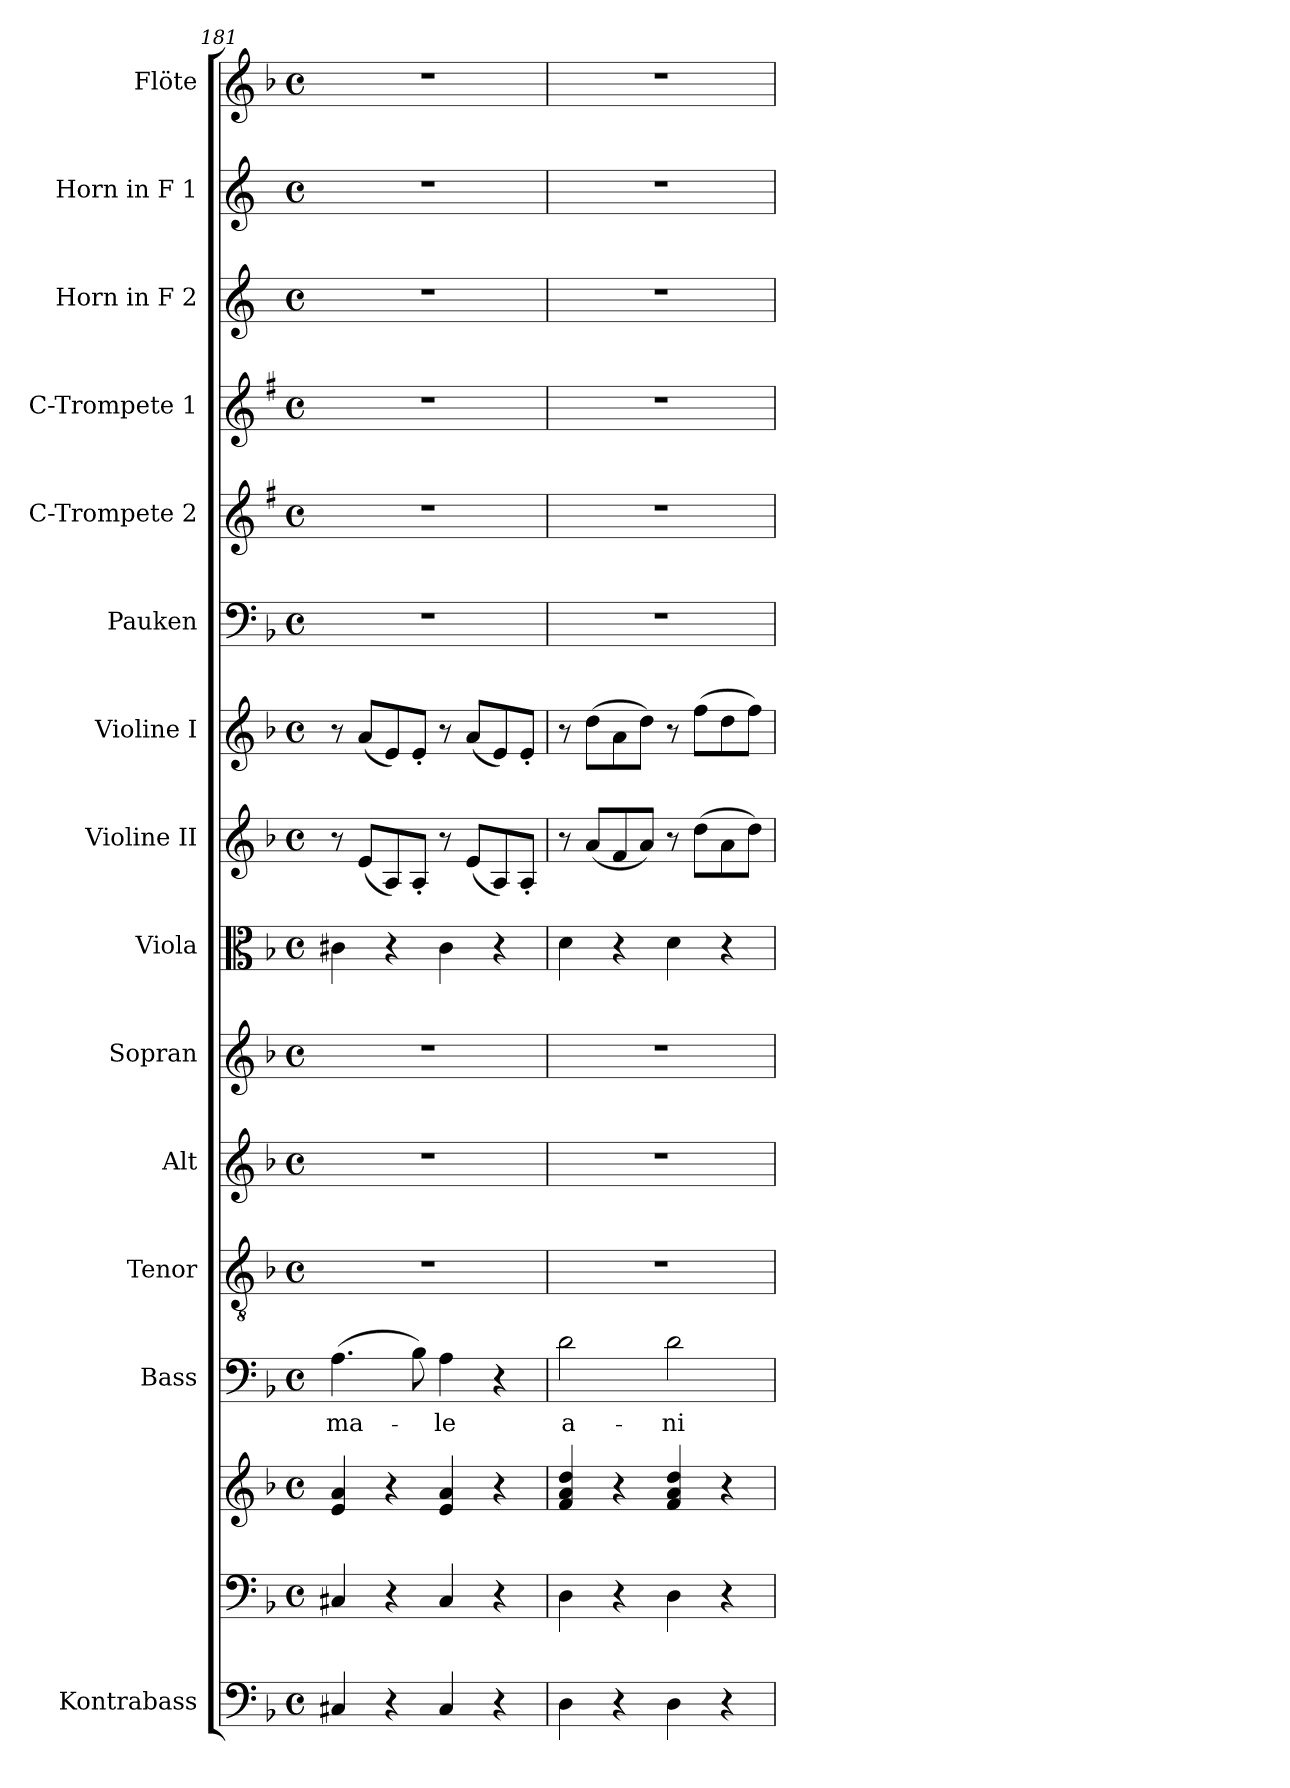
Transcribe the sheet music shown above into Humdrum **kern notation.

**kern	**kern	**kern	**kern	**text	**kern	**kern	**kern	**kern	**kern	**kern	**kern	**kern	**kern	**kern	**kern	**kern
*part15	*part14	*part14	*part13	*part13	*part12	*part11	*part10	*part9	*part8	*part7	*part6	*part5	*part4	*part3	*part2	*part1
*staff16	*staff15	*staff14	*staff13	*staff13	*staff12	*staff11	*staff10	*staff9	*staff8	*staff7	*staff6	*staff5	*staff4	*staff3	*staff2	*staff1
*I"Kontrabass	*	*	*I"Bass	*	*I"Tenor	*I"Alt	*I"Sopran	*I"Viola	*I"Violine II	*I"Violine I	*I"Pauken	*I"C-Trompete 2	*I"C-Trompete 1	*I"Horn in F 2	*I"Horn in F 1	*I"Flöte
*I'Kb.	*	*	*I'B.	*	*I'T.	*I'A.	*I'S.	*I'Vla.	*I'Vl. II	*I'Vl. I	*I'Pk.	*I'C Trp. 2	*I'C Trp. 1	*	*	*I'Fl.
*clefF4	*clefF4	*clefG2	*clefF4	*	*clefGv2	*clefG2	*clefG2	*clefC3	*clefG2	*clefG2	*clefF4	*clefG2	*clefG2	*clefG2	*clefG2	*clefG2
*ITrd7c12	*	*	*	*	*	*	*	*	*	*	*	*ITrd1c2	*ITrd1c2	*ITrd4c7	*ITrd4c7	*
*k[b-]	*k[b-]	*k[b-]	*k[b-]	*	*k[b-]	*k[b-]	*k[b-]	*k[b-]	*k[b-]	*k[b-]	*k[b-]	*k[b-]	*k[b-]	*k[b-]	*k[b-]	*k[b-]
*F:	*F:	*F:	*F:	*	*F:	*F:	*F:	*F:	*F:	*F:	*F:	*F:	*F:	*F:	*F:	*F:
*M4/4	*M4/4	*M4/4	*M4/4	*	*M4/4	*M4/4	*M4/4	*M4/4	*M4/4	*M4/4	*M4/4	*M4/4	*M4/4	*M4/4	*M4/4	*M4/4
*met(c)	*met(c)	*met(c)	*met(c)	*	*met(c)	*met(c)	*met(c)	*met(c)	*met(c)	*met(c)	*met(c)	*met(c)	*met(c)	*met(c)	*met(c)	*met(c)
=181	=181	=181	=181	=181	=181	=181	=181	=181	=181	=181	=181	=181	=181	=181	=181	=181
!	!	!	!	!LO:LY:b	!	!	!	!	!	!	!	!	!	!	!	!
4CC#X/	4C#X/	4e/ 4a/	(>4.A\	ma-	1r	1r	1r	4c#X\	8r	8r	1r	1r	1r	1r	1r	1r
.	.	.	.	.	.	.	.	.	(<8e/L	(<8a/L	.	.	.	.	.	.
4r	4r	4r	.	.	.	.	.	4r	8A/)	8e/)	.	.	.	.	.	.
.	.	.	8B-\)	.	.	.	.	.	8A'</J	8e'</J	.	.	.	.	.	.
!	!	!	!	!LO:LY:b	!	!	!	!	!	!	!	!	!	!	!	!
4CC#/	4C#/	4e/ 4a/	4A\	-le	.	.	.	4c#\	8r	8r	.	.	.	.	.	.
.	.	.	.	.	.	.	.	.	(<8e/L	(<8a/L	.	.	.	.	.	.
4r	4r	4r	4r	.	.	.	.	4r	8A/)	8e/)	.	.	.	.	.	.
.	.	.	.	.	.	.	.	.	8A'</J	8e'</J	.	.	.	.	.	.
=182	=182	=182	=182	=182	=182	=182	=182	=182	=182	=182	=182	=182	=182	=182	=182	=182
!	!	!	!	!LO:LY:b	!	!	!	!	!	!	!	!	!	!	!	!
4DD\	4D\	4f/ 4a/ 4dd/	2d\	a-	1r	1r	1r	4d\	8r	8r	1r	1r	1r	1r	1r	1r
.	.	.	.	.	.	.	.	.	(<8a/L	(>8dd\L	.	.	.	.	.	.
4r	4r	4r	.	.	.	.	.	4r	8f/	8a\	.	.	.	.	.	.
.	.	.	.	.	.	.	.	.	8a/J)	8dd\J)	.	.	.	.	.	.
!	!	!	!	!LO:LY:b	!	!	!	!	!	!	!	!	!	!	!	!
4DD\	4D\	4f/ 4a/ 4dd/	2d\	-ni-	.	.	.	4d\	8r	8r	.	.	.	.	.	.
.	.	.	.	.	.	.	.	.	(>8dd\L	(>8ff\L	.	.	.	.	.	.
4r	4r	4r	.	.	.	.	.	4r	8a\	8dd\	.	.	.	.	.	.
.	.	.	.	.	.	.	.	.	8dd\J)	8ff\J)	.	.	.	.	.	.
=	=	=	=	=	=	=	=	=	=	=	=	=	=	=	=	=
*-	*-	*-	*-	*-	*-	*-	*-	*-	*-	*-	*-	*-	*-	*-	*-	*-
